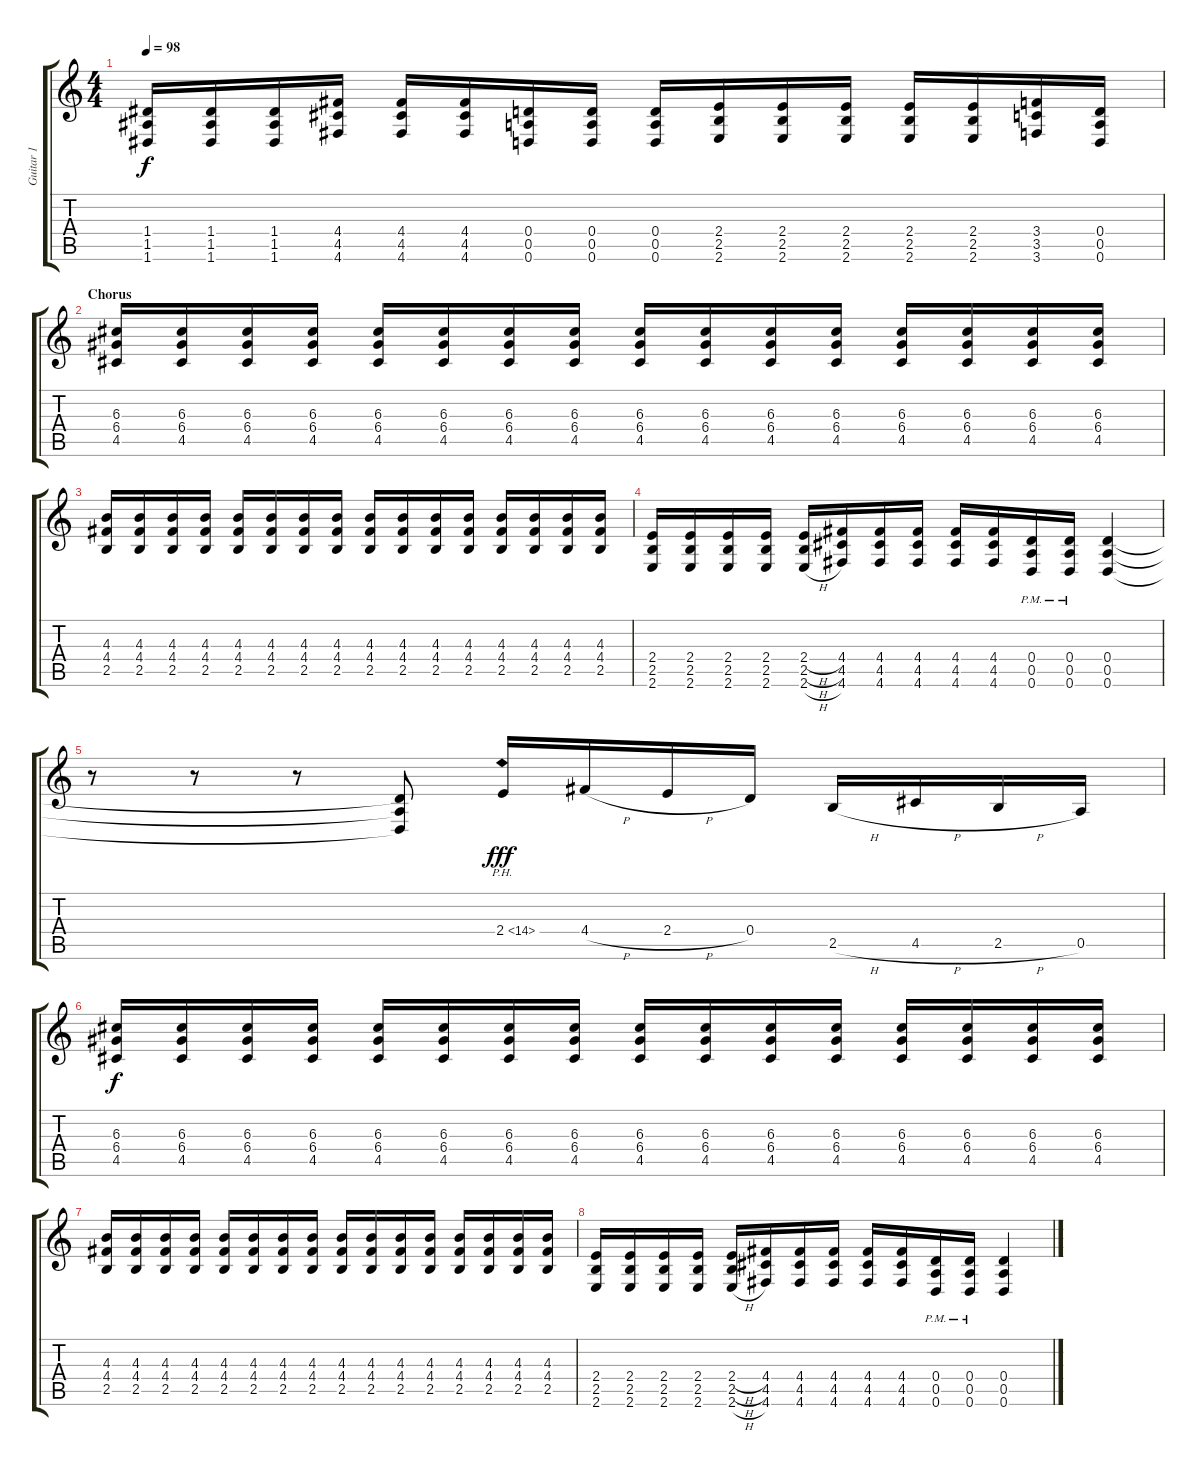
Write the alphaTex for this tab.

\track ("Guitar 1" "Guitar 1") {instrument distortionguitar}
\staff {score tabs}
\tuning (E4 B3 G3 D3 A2 D2) {hide}
\ts (4 4)
\tempo 98
\clef g2
\ks c
(1.4 1.5 1.6).16{dy f} (1.4 1.5 1.6).16 (1.4 1.5 1.6).16 (4.4 4.5 4.6).16 (4.4 4.5 4.6).16 (4.4 4.5 4.6).16 (0.4 0.5 0.6).16 (0.4 0.5 0.6).16 (0.4 0.5 0.6).16 (2.4 2.5 2.6).16 (2.4 2.5 2.6).16 (2.4 2.5 2.6).16 (2.4 2.5 2.6).16 (2.4 2.5 2.6).16 (3.4 3.5 3.6).16 (0.4 0.5 0.6).16 |
\section ("" "Chorus")
(6.3 6.4 4.5).16 (6.3 6.4 4.5).16 (6.3 6.4 4.5).16 (6.3 6.4 4.5).16 (6.3 6.4 4.5).16 (6.3 6.4 4.5).16 (6.3 6.4 4.5).16 (6.3 6.4 4.5).16 (6.3 6.4 4.5).16 (6.3 6.4 4.5).16 (6.3 6.4 4.5).16 (6.3 6.4 4.5).16 (6.3 6.4 4.5).16 (6.3 6.4 4.5).16 (6.3 6.4 4.5).16 (6.3 6.4 4.5).16 |
(4.3 4.4 2.5).16 (4.3 4.4 2.5).16 (4.3 4.4 2.5).16 (4.3 4.4 2.5).16 (4.3 4.4 2.5).16 (4.3 4.4 2.5).16 (4.3 4.4 2.5).16 (4.3 4.4 2.5).16 (4.3 4.4 2.5).16 (4.3 4.4 2.5).16 (4.3 4.4 2.5).16 (4.3 4.4 2.5).16 (4.3 4.4 2.5).16 (4.3 4.4 2.5).16 (4.3 4.4 2.5).16 (4.3 4.4 2.5).16 |
(2.4 2.5 2.6).16 (2.4 2.5 2.6).16 (2.4 2.5 2.6).16 (2.4 2.5 2.6).16 (2.4{h} 2.5{h} 2.6{h}).16 (4.4 4.5 4.6).16 (4.4 4.5 4.6).16 (4.4 4.5 4.6).16 (4.4 4.5 4.6).16 (4.4 4.5 4.6).16 (0.4 0.5 0.6{pm}).16 (0.4 0.5 0.6{pm}).16 (0.4 0.5 0.6).4 |
r.8 r.8 r.8 (0.4{t} 0.5{t} 0.6{t}).8 2.4{ph 12}.16{dy fff} 4.4{h}.16 2.4{h}.16 0.4.16 2.5{h}.16 4.5{h}.16 2.5{h}.16 0.5.16 |
(6.3 6.4 4.5).16{dy f} (6.3 6.4 4.5).16 (6.3 6.4 4.5).16 (6.3 6.4 4.5).16 (6.3 6.4 4.5).16 (6.3 6.4 4.5).16 (6.3 6.4 4.5).16 (6.3 6.4 4.5).16 (6.3 6.4 4.5).16 (6.3 6.4 4.5).16 (6.3 6.4 4.5).16 (6.3 6.4 4.5).16 (6.3 6.4 4.5).16 (6.3 6.4 4.5).16 (6.3 6.4 4.5).16 (6.3 6.4 4.5).16 |
(4.3 4.4 2.5).16 (4.3 4.4 2.5).16 (4.3 4.4 2.5).16 (4.3 4.4 2.5).16 (4.3 4.4 2.5).16 (4.3 4.4 2.5).16 (4.3 4.4 2.5).16 (4.3 4.4 2.5).16 (4.3 4.4 2.5).16 (4.3 4.4 2.5).16 (4.3 4.4 2.5).16 (4.3 4.4 2.5).16 (4.3 4.4 2.5).16 (4.3 4.4 2.5).16 (4.3 4.4 2.5).16 (4.3 4.4 2.5).16 |
(2.4 2.5 2.6).16 (2.4 2.5 2.6).16 (2.4 2.5 2.6).16 (2.4 2.5 2.6).16 (2.4{h} 2.5{h} 2.6{h}).16 (4.4 4.5 4.6).16 (4.4 4.5 4.6).16 (4.4 4.5 4.6).16 (4.4 4.5 4.6).16 (4.4 4.5 4.6).16 (0.4 0.5 0.6{pm}).16 (0.4 0.5 0.6{pm}).16 (0.4 0.5 0.6).4
